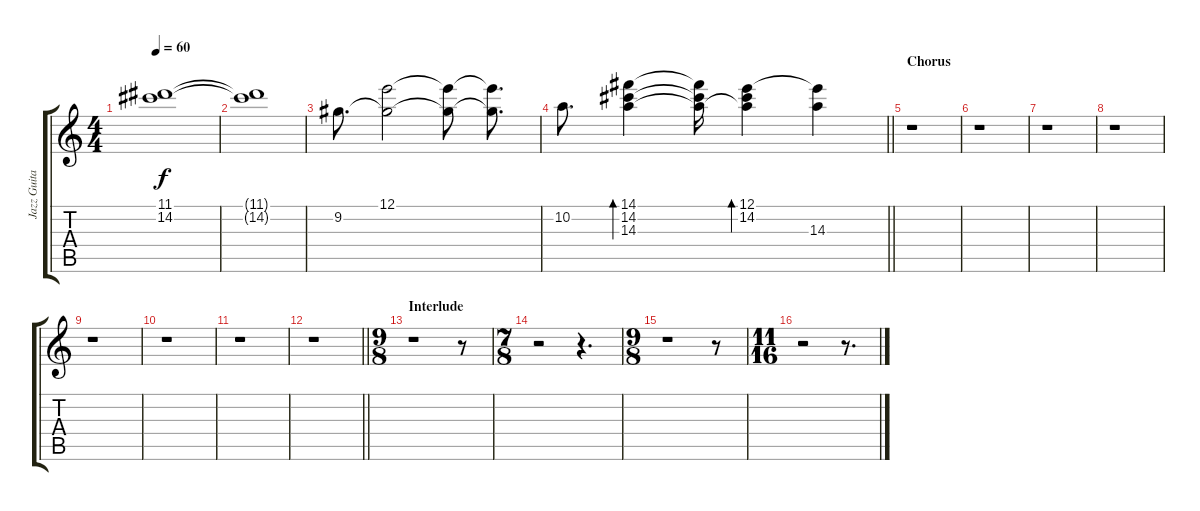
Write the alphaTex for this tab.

\track ("Jazz Guitar" "Jazz Guita") {instrument electricguitarjazz}
\staff {score tabs}
\tuning (E4 B3 G3 D3 A2 E2) {hide}
\ts (4 4)
\tempo 60
\clef g2
\ks c
(11.1{t} 14.2).1{dy f} |
(11.1{t} 14.2{t}).1 |
9.2.8{d} (12.1 9.2{t}).2 (12.1{t} 9.2{t}).8 (12.1{t} 9.2{t}).8{d} |
\barLineRight lightlight
10.2.8{d} (14.1 14.2 14.3).4{bd 120} (14.1{t} 14.2{t} 14.3{t}).16 (12.1 14.2 14.3{t}).4{bd 120} (12.1{t} 14.3).4 |
\section ("" "Chorus")
r.1 |
r.1 |
r.1 |
r.1 |
r.1 |
r.1 |
r.1 |
\barLineRight lightlight
r.1 |
\ts (9 8)
\section ("" "Interlude")
r.1 r.8 |
\ts (7 8)
r.2 r.4{d} |
\ts (9 8)
r.1 r.8 |
\ts (11 16)
r.2 r.8{d}
